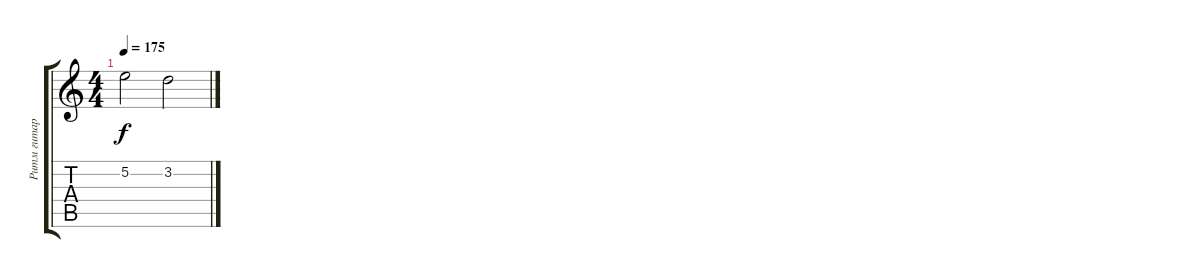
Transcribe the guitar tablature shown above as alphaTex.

\track ("Ритм гитара" "Ритм гитар") {instrument distortionguitar}
\staff {score tabs}
\tuning (E4 B3 G3 D3 A2 E2) {hide}
\ts (4 4)
\tempo 175
\clef g2
\ks c
5.2.2{dy f} 3.2.2
